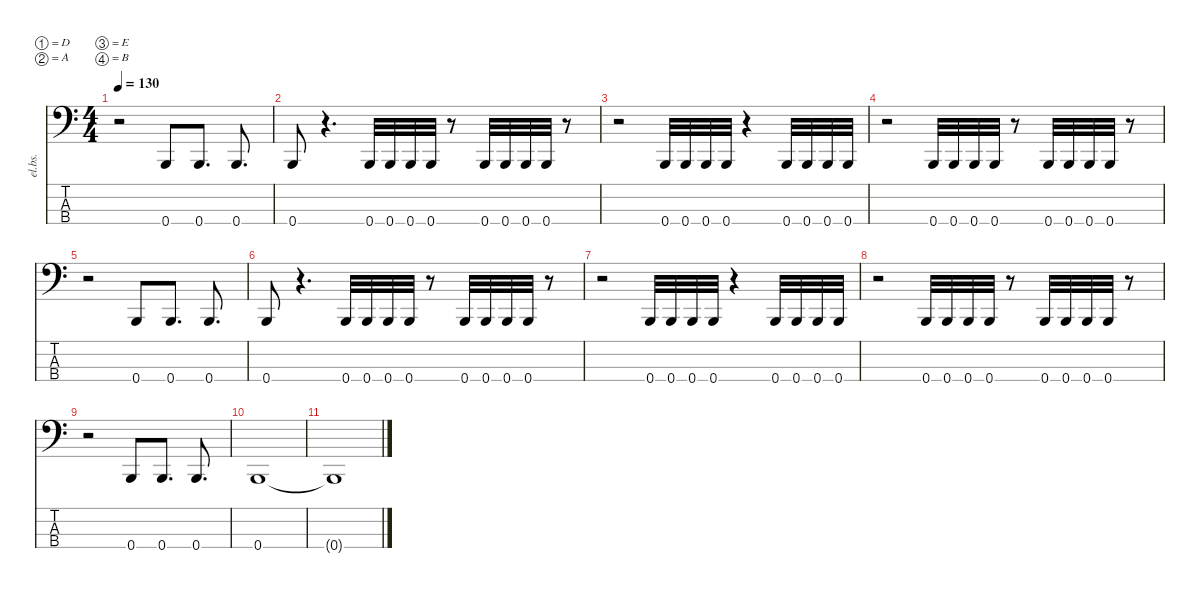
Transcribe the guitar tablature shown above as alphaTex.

\defaultSystemsLayout 4
\hideDynamics
\bracketExtendMode nobrackets
\track ("Electric Bass - Michal" "el.bs.") {instrument electricbassfinger}
\staff {score tabs}
\tuning (D2 A1 E1 B0)
\ts (4 4)
\tempo 130
\clef f4
\ks c
r.2{dy mf} 0.4.8 0.4.8{d} 0.4.8{d} |
0.4.8 r.4{d} 0.4.32 0.4.32 0.4.32 0.4.32 r.8 0.4.32 0.4.32 0.4.32 0.4.32 r.8 |
r.2 0.4.32 0.4.32 0.4.32 0.4.32 r.4 0.4.32 0.4.32 0.4.32 0.4.32 |
r.2 0.4.32 0.4.32 0.4.32 0.4.32 r.8 0.4.32 0.4.32 0.4.32 0.4.32 r.8 |
r.2 0.4.8 0.4.8{d} 0.4.8{d} |
0.4.8 r.4{d} 0.4.32 0.4.32 0.4.32 0.4.32 r.8 0.4.32 0.4.32 0.4.32 0.4.32 r.8 |
r.2 0.4.32 0.4.32 0.4.32 0.4.32 r.4 0.4.32 0.4.32 0.4.32 0.4.32 |
r.2 0.4.32 0.4.32 0.4.32 0.4.32 r.8 0.4.32 0.4.32 0.4.32 0.4.32 r.8 |
r.2 0.4.8 0.4.8{d} 0.4.8{d} |
0.4.1 |
0.4{t}.1
